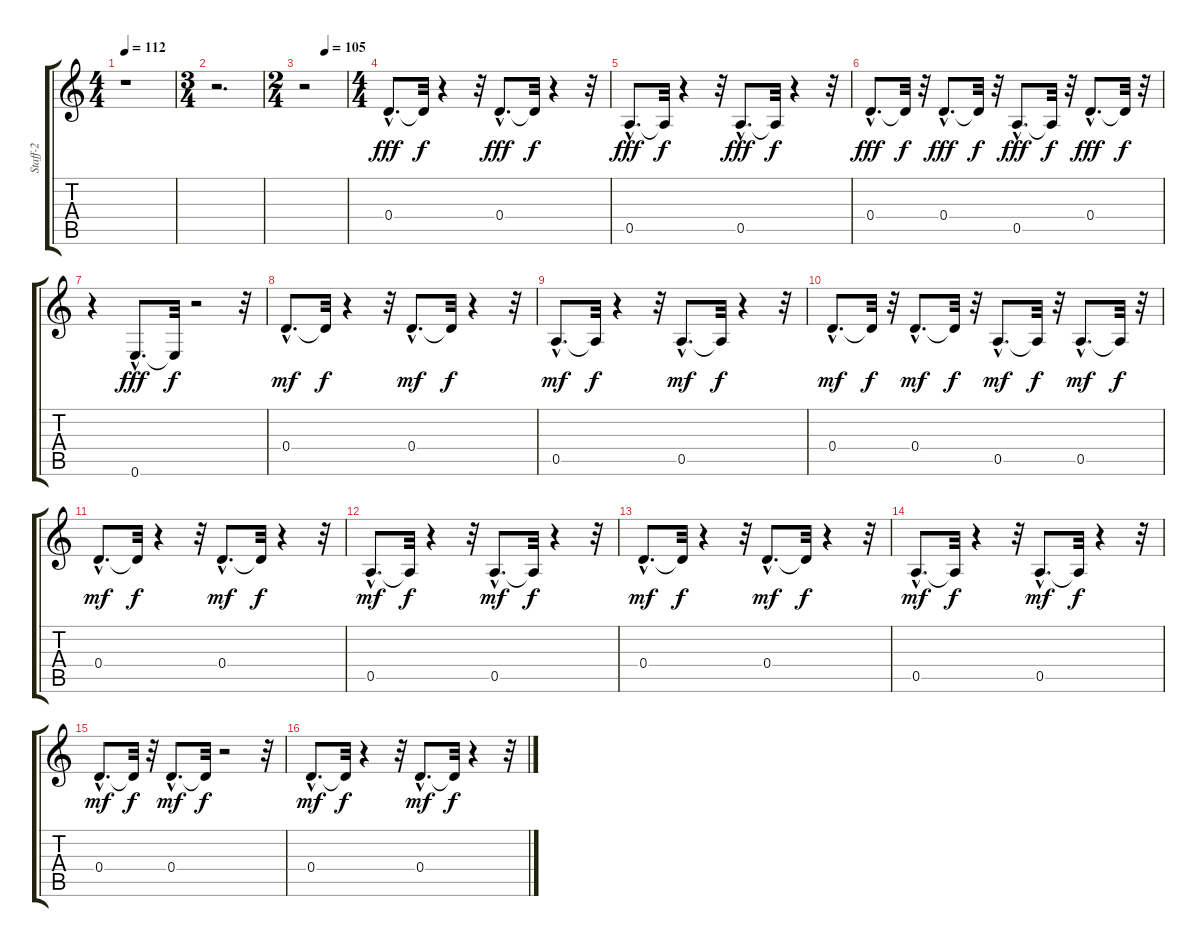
\track ("Staff-2" "Staff-2") {instrument acousticguitarnylon}
\staff {score tabs}
\tuning (E4 B3 G3 D3 A2 E2) {hide}
\ts (4 4)
\tempo 112
\clef g2
\ks c
r.1{dy f} |
\ts (3 4)
r.2{d} |
\ts (2 4)
\tempo (105 0.5)
r.2 |
\ts (4 4)
0.4{hac}.8{d dy fff} 0.4{t}.32{dy f} r.4 r.32 0.4{hac}.8{d dy fff} 0.4{t}.32{dy f} r.4 r.32 |
0.5{hac}.8{d dy fff} 0.5{t}.32{dy f} r.4 r.32 0.5{hac}.8{d dy fff} 0.5{t}.32{dy f} r.4 r.32 |
0.4{hac}.8{d dy fff} 0.4{t}.32{dy f} r.32 0.4{hac}.8{d dy fff} 0.4{t}.32{dy f} r.32 0.5{hac}.8{d dy fff} 0.5{t}.32{dy f} r.32 0.4{hac}.8{d dy fff} 0.4{t}.32{dy f} r.32 |
r.4 0.6{hac}.8{d dy fff} 0.6{t}.32{dy f} r.2 r.32 |
0.4{hac}.8{d dy mf} 0.4{t}.32{dy f} r.4 r.32 0.4{hac}.8{d dy mf} 0.4{t}.32{dy f} r.4 r.32 |
0.5{hac}.8{d dy mf} 0.5{t}.32{dy f} r.4 r.32 0.5{hac}.8{d dy mf} 0.5{t}.32{dy f} r.4 r.32 |
0.4{hac}.8{d dy mf} 0.4{t}.32{dy f} r.32 0.4{hac}.8{d dy mf} 0.4{t}.32{dy f} r.32 0.5{hac}.8{d dy mf} 0.5{t}.32{dy f} r.32 0.5{hac}.8{d dy mf} 0.5{t}.32{dy f} r.32 |
0.4{hac}.8{d dy mf} 0.4{t}.32{dy f} r.4 r.32 0.4{hac}.8{d dy mf} 0.4{t}.32{dy f} r.4 r.32 |
0.5{hac}.8{d dy mf} 0.5{t}.32{dy f} r.4 r.32 0.5{hac}.8{d dy mf} 0.5{t}.32{dy f} r.4 r.32 |
0.4{hac}.8{d dy mf} 0.4{t}.32{dy f} r.4 r.32 0.4{hac}.8{d dy mf} 0.4{t}.32{dy f} r.4 r.32 |
0.5{hac}.8{d dy mf} 0.5{t}.32{dy f} r.4 r.32 0.5{hac}.8{d dy mf} 0.5{t}.32{dy f} r.4 r.32 |
0.4{hac}.8{d dy mf} 0.4{t}.32{dy f} r.32 0.4{hac}.8{d dy mf} 0.4{t}.32{dy f} r.2 r.32 |
0.4{hac}.8{d dy mf} 0.4{t}.32{dy f} r.4 r.32 0.4{hac}.8{d dy mf} 0.4{t}.32{dy f} r.4 r.32
